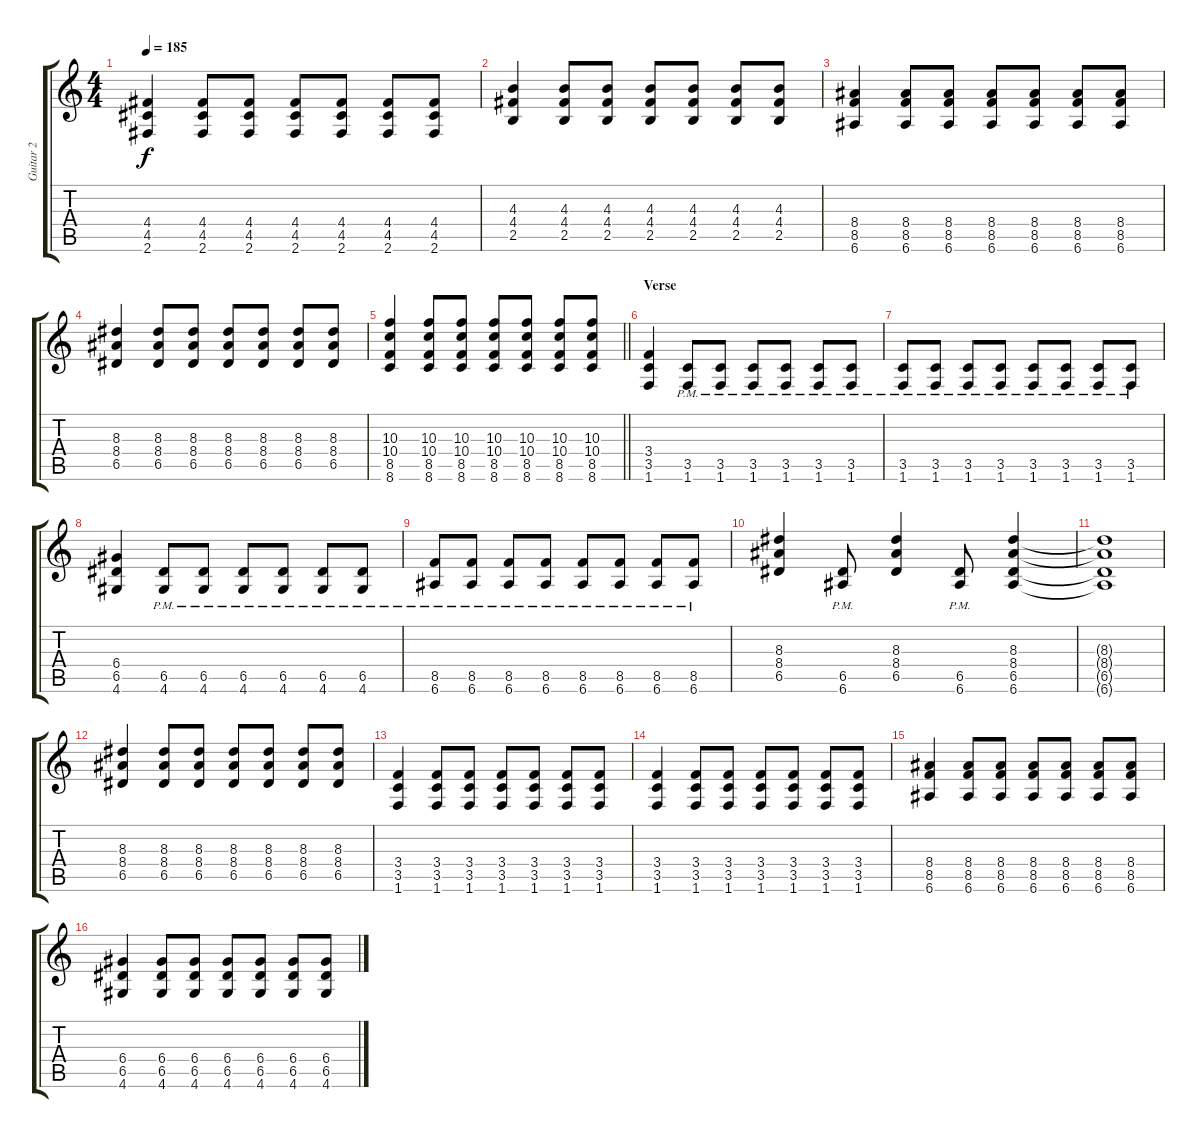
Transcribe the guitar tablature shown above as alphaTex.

\track ("Guitar 2" "Guitar 2") {instrument distortionguitar}
\staff {score tabs}
\tuning (E4 B3 G3 D3 A2 E2) {hide}
\ts (4 4)
\tempo 185
\clef g2
\ks c
(4.4 4.5 2.6).4{dy f} (4.4 4.5 2.6).8 (4.4 4.5 2.6).8 (4.4 4.5 2.6).8 (4.4 4.5 2.6).8 (4.4 4.5 2.6).8 (4.4 4.5 2.6).8 |
(4.3 4.4 2.5).4 (4.3 4.4 2.5).8 (4.3 4.4 2.5).8 (4.3 4.4 2.5).8 (4.3 4.4 2.5).8 (4.3 4.4 2.5).8 (4.3 4.4 2.5).8 |
(8.4 8.5 6.6).4 (8.4 8.5 6.6).8 (8.4 8.5 6.6).8 (8.4 8.5 6.6).8 (8.4 8.5 6.6).8 (8.4 8.5 6.6).8 (8.4 8.5 6.6).8 |
(8.3 8.4 6.5).4 (8.3 8.4 6.5).8 (8.3 8.4 6.5).8 (8.3 8.4 6.5).8 (8.3 8.4 6.5).8 (8.3 8.4 6.5).8 (8.3 8.4 6.5).8 |
\barLineRight lightlight
(10.3 10.4 8.5 8.6).4 (10.3 10.4 8.5 8.6).8 (10.3 10.4 8.5 8.6).8 (10.3 10.4 8.5 8.6).8 (10.3 10.4 8.5 8.6).8 (10.3 10.4 8.5 8.6).8 (10.3 10.4 8.5 8.6).8 |
\section ("" "Verse")
(3.4 3.5 1.6).4 (3.5{pm} 1.6{pm}).8 (3.5{pm} 1.6{pm}).8 (3.5{pm} 1.6{pm}).8 (3.5{pm} 1.6{pm}).8 (3.5{pm} 1.6{pm}).8 (3.5{pm} 1.6{pm}).8 |
(3.5{pm} 1.6{pm}).8 (3.5{pm} 1.6{pm}).8 (3.5{pm} 1.6{pm}).8 (3.5{pm} 1.6{pm}).8 (3.5{pm} 1.6{pm}).8 (3.5{pm} 1.6{pm}).8 (3.5{pm} 1.6{pm}).8 (3.5{pm} 1.6{pm}).8 |
(6.4 6.5 4.6).4 (6.5{pm} 4.6{pm}).8 (6.5{pm} 4.6{pm}).8 (6.5{pm} 4.6{pm}).8 (6.5{pm} 4.6{pm}).8 (6.5{pm} 4.6{pm}).8 (6.5{pm} 4.6{pm}).8 |
(8.5{pm} 6.6{pm}).8 (8.5{pm} 6.6{pm}).8 (8.5{pm} 6.6{pm}).8 (8.5{pm} 6.6{pm}).8 (8.5{pm} 6.6{pm}).8 (8.5{pm} 6.6{pm}).8 (8.5{pm} 6.6{pm}).8 (8.5{pm} 6.6{pm}).8 |
(8.3 8.4 6.5).4 (6.5{pm} 6.6).8 (8.3 8.4 6.5).4 (6.5{pm} 6.6).8 (8.3 8.4 6.5 6.6).4 |
(8.3{t} 8.4{t} 6.5{t} 6.6{t}).1 |
(8.3 8.4 6.5).4 (8.3 8.4 6.5).8 (8.3 8.4 6.5).8 (8.3 8.4 6.5).8 (8.3 8.4 6.5).8 (8.3 8.4 6.5).8 (8.3 8.4 6.5).8 |
(3.4 3.5 1.6).4 (3.4 3.5 1.6).8 (3.4 3.5 1.6).8 (3.4 3.5 1.6).8 (3.4 3.5 1.6).8 (3.4 3.5 1.6).8 (3.4 3.5 1.6).8 |
(3.4 3.5 1.6).4 (3.4 3.5 1.6).8 (3.4 3.5 1.6).8 (3.4 3.5 1.6).8 (3.4 3.5 1.6).8 (3.4 3.5 1.6).8 (3.4 3.5 1.6).8 |
(8.4 8.5 6.6).4 (8.4 8.5 6.6).8 (8.4 8.5 6.6).8 (8.4 8.5 6.6).8 (8.4 8.5 6.6).8 (8.4 8.5 6.6).8 (8.4 8.5 6.6).8 |
(6.4 6.5 4.6).4 (6.4 6.5 4.6).8 (6.4 6.5 4.6).8 (6.4 6.5 4.6).8 (6.4 6.5 4.6).8 (6.4 6.5 4.6).8 (6.4 6.5 4.6).8
